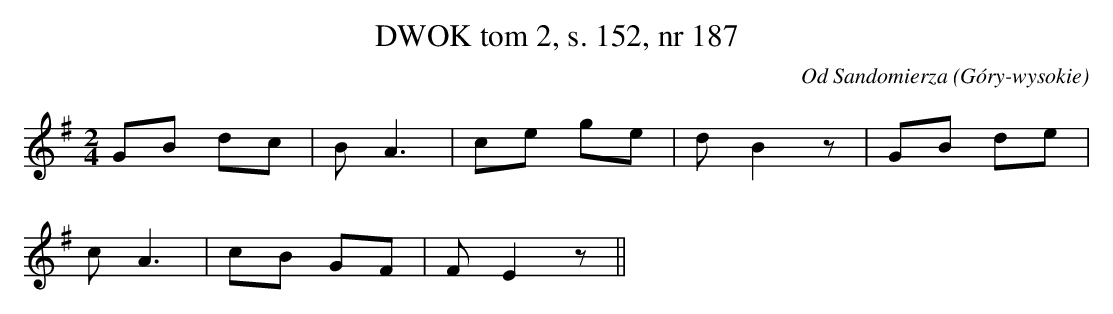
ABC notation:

X:1
T: DWOK tom 2, s. 152, nr 187
O: Od Sandomierza (Góry-wysokie)
L: 1/16
M: 2/4
K: G
G2B2 d2c2 | B2 A6 | c2e2 g2e2 | d2 B4 z2 | G2B2 d2e2 |
c2 A6 | c2B2 G2F2 | F2 E4 z2 ||
